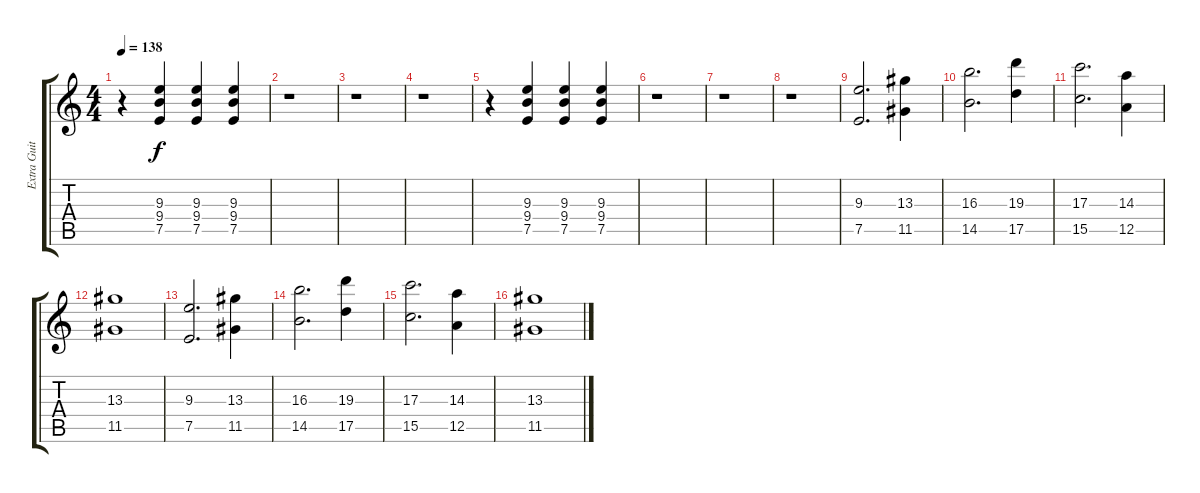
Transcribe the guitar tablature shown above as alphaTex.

\track ("Extra Guitar" "Extra Guit") {instrument overdrivenguitar}
\staff {score tabs}
\tuning (E4 B3 G3 D3 A2 E2) {hide}
\ts (4 4)
\tempo 138
\clef g2
\ks c
r.4{dy f} (9.3 9.4 7.5).4 (9.3 9.4 7.5).4 (9.3 9.4 7.5).4 |
r.1 |
r.1 |
r.1 |
r.4 (9.3 9.4 7.5).4 (9.3 9.4 7.5).4 (9.3 9.4 7.5).4 |
r.1 |
r.1 |
r.1 |
(9.3 7.5).2{d} (13.3 11.5).4 |
(16.3 14.5).2{d} (19.3 17.5).4 |
(17.3 15.5).2{d} (14.3 12.5).4 |
(13.3 11.5).1 |
(9.3 7.5).2{d} (13.3 11.5).4 |
(16.3 14.5).2{d} (19.3 17.5).4 |
(17.3 15.5).2{d} (14.3 12.5).4 |
(13.3 11.5).1
